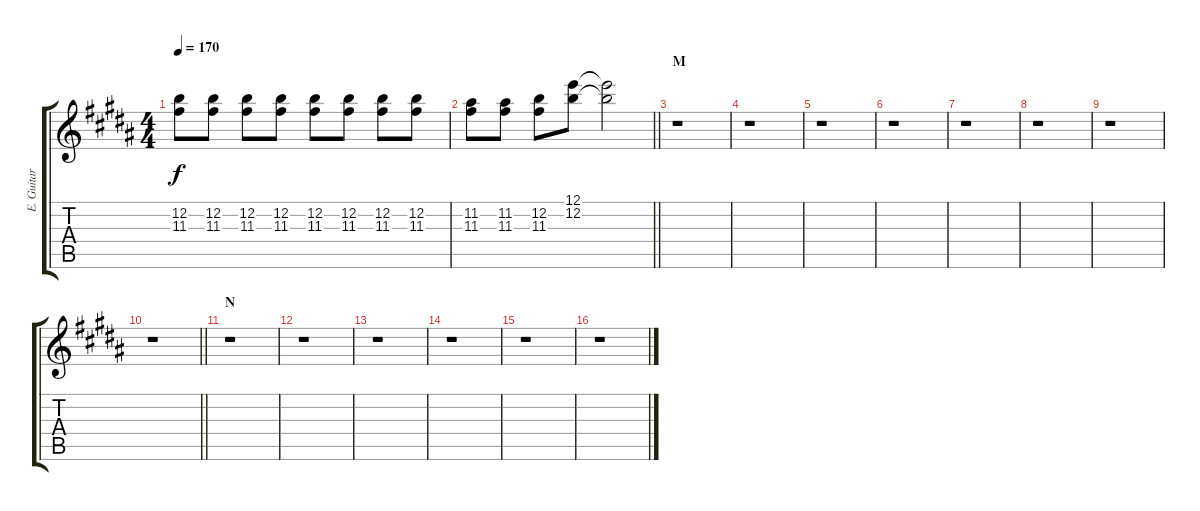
\track ("E. Guitar III" "E. Guitar ") {instrument overdrivenguitar}
\staff {score tabs}
\tuning (E4 B3 G3 D3 A2 E2) {hide}
\ts (4 4)
\tempo 170
\clef g2
\ks b
(12.2 11.3).8{dy f} (12.2 11.3).8 (12.2 11.3).8 (12.2 11.3).8 (12.2 11.3).8 (12.2 11.3).8 (12.2 11.3).8 (12.2 11.3).8 |
\barLineRight lightlight
(11.2 11.3).8 (11.2 11.3).8 (12.2 11.3).8 (12.1 12.2).8 (12.1{t} 12.2{t}).2 |
\section ("" "M")
r.1 |
r.1 |
r.1 |
r.1 |
r.1 |
r.1 |
r.1 |
\barLineRight lightlight
r.1 |
\section ("" "N")
r.1 |
r.1 |
r.1 |
r.1 |
r.1 |
r.1
